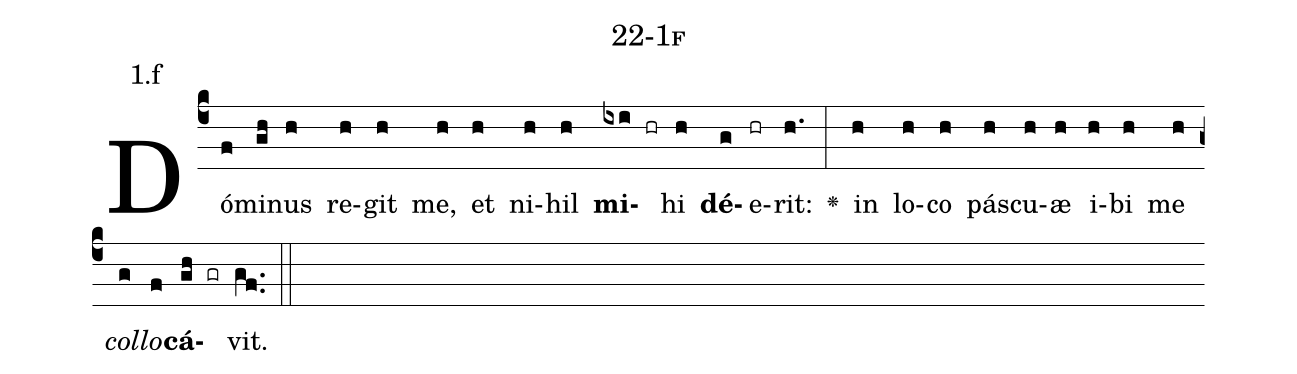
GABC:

name: 22-1f;
annotation: 1.f;
%%
(c4)Dó(f)mi(gh)nus(h) re(h)git(h) me,(h) et(h) ni(h)hil(h) <b>mi</b>(ixi hr)hi(h) <b>dé</b>(g)e(hr)rit:(h.) <v>\greheightstar</v>(:) in(h) lo(h)co(h) pás(h)cu(h)æ(h) i(h)bi(h) me(h) <i>col</i>(g)<i>lo</i>(f)<b>cá</b>(gh gr)vit.(gf..) (::)


%E(h) u(h) o(g) u(f) a(gh) e.(gf..) (::)
